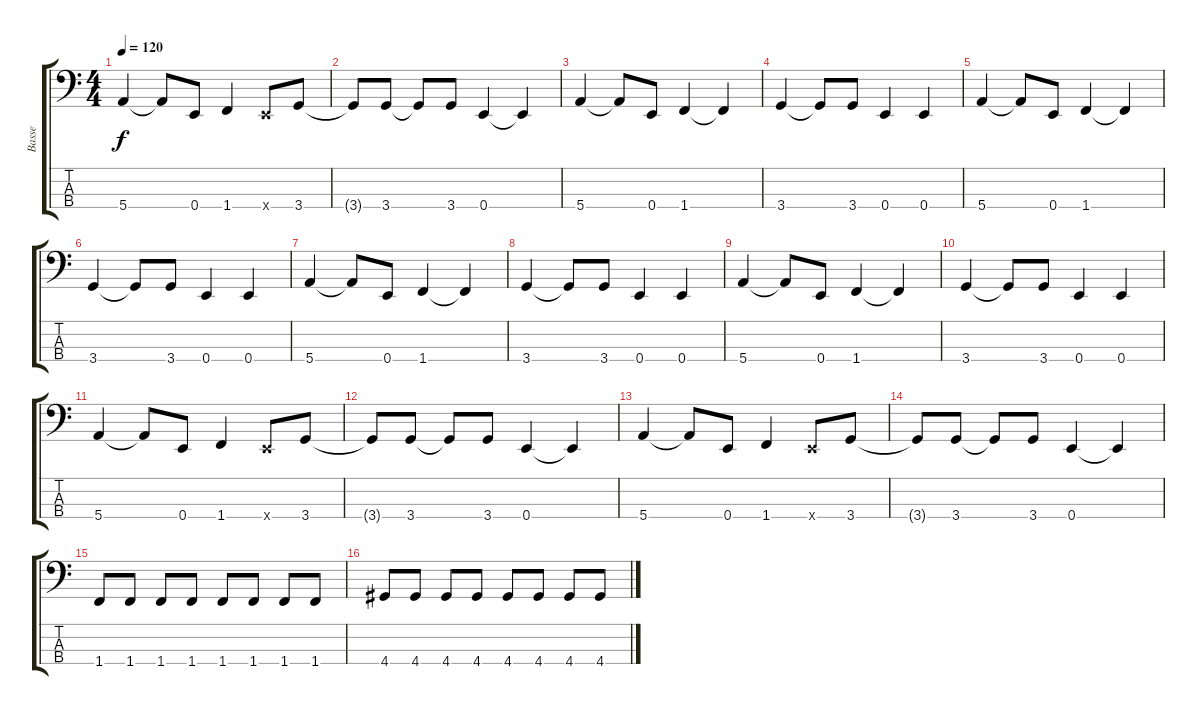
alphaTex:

\track ("Basse" "Basse") {instrument electricbassfinger}
\staff {score tabs}
\tuning (G2 D2 A1 E1) {hide}
\ts (4 4)
\tempo 120
\clef f4
\ks c
5.4.4{dy f} 5.4{t}.8 0.4.8 1.4.4 0.4{x}.8 3.4.8 |
3.4{t}.8 3.4.8 3.4{t}.8 3.4.8 0.4.4 0.4{t}.4 |
5.4.4 5.4{t}.8 0.4.8 1.4.4 1.4{t}.4 |
3.4.4 3.4{t}.8 3.4.8 0.4.4 0.4.4 |
5.4.4 5.4{t}.8 0.4.8 1.4.4 1.4{t}.4 |
3.4.4 3.4{t}.8 3.4.8 0.4.4 0.4.4 |
5.4.4 5.4{t}.8 0.4.8 1.4.4 1.4{t}.4 |
3.4.4 3.4{t}.8 3.4.8 0.4.4 0.4.4 |
5.4.4 5.4{t}.8 0.4.8 1.4.4 1.4{t}.4 |
3.4.4 3.4{t}.8 3.4.8 0.4.4 0.4.4 |
5.4.4 5.4{t}.8 0.4.8 1.4.4 0.4{x}.8 3.4.8 |
3.4{t}.8 3.4.8 3.4{t}.8 3.4.8 0.4.4 0.4{t}.4 |
5.4.4 5.4{t}.8 0.4.8 1.4.4 0.4{x}.8 3.4.8 |
3.4{t}.8 3.4.8 3.4{t}.8 3.4.8 0.4.4 0.4{t}.4 |
1.4.8 1.4.8 1.4.8 1.4.8 1.4.8 1.4.8 1.4.8 1.4.8 |
4.4.8 4.4.8 4.4.8 4.4.8 4.4.8 4.4.8 4.4.8 4.4.8
